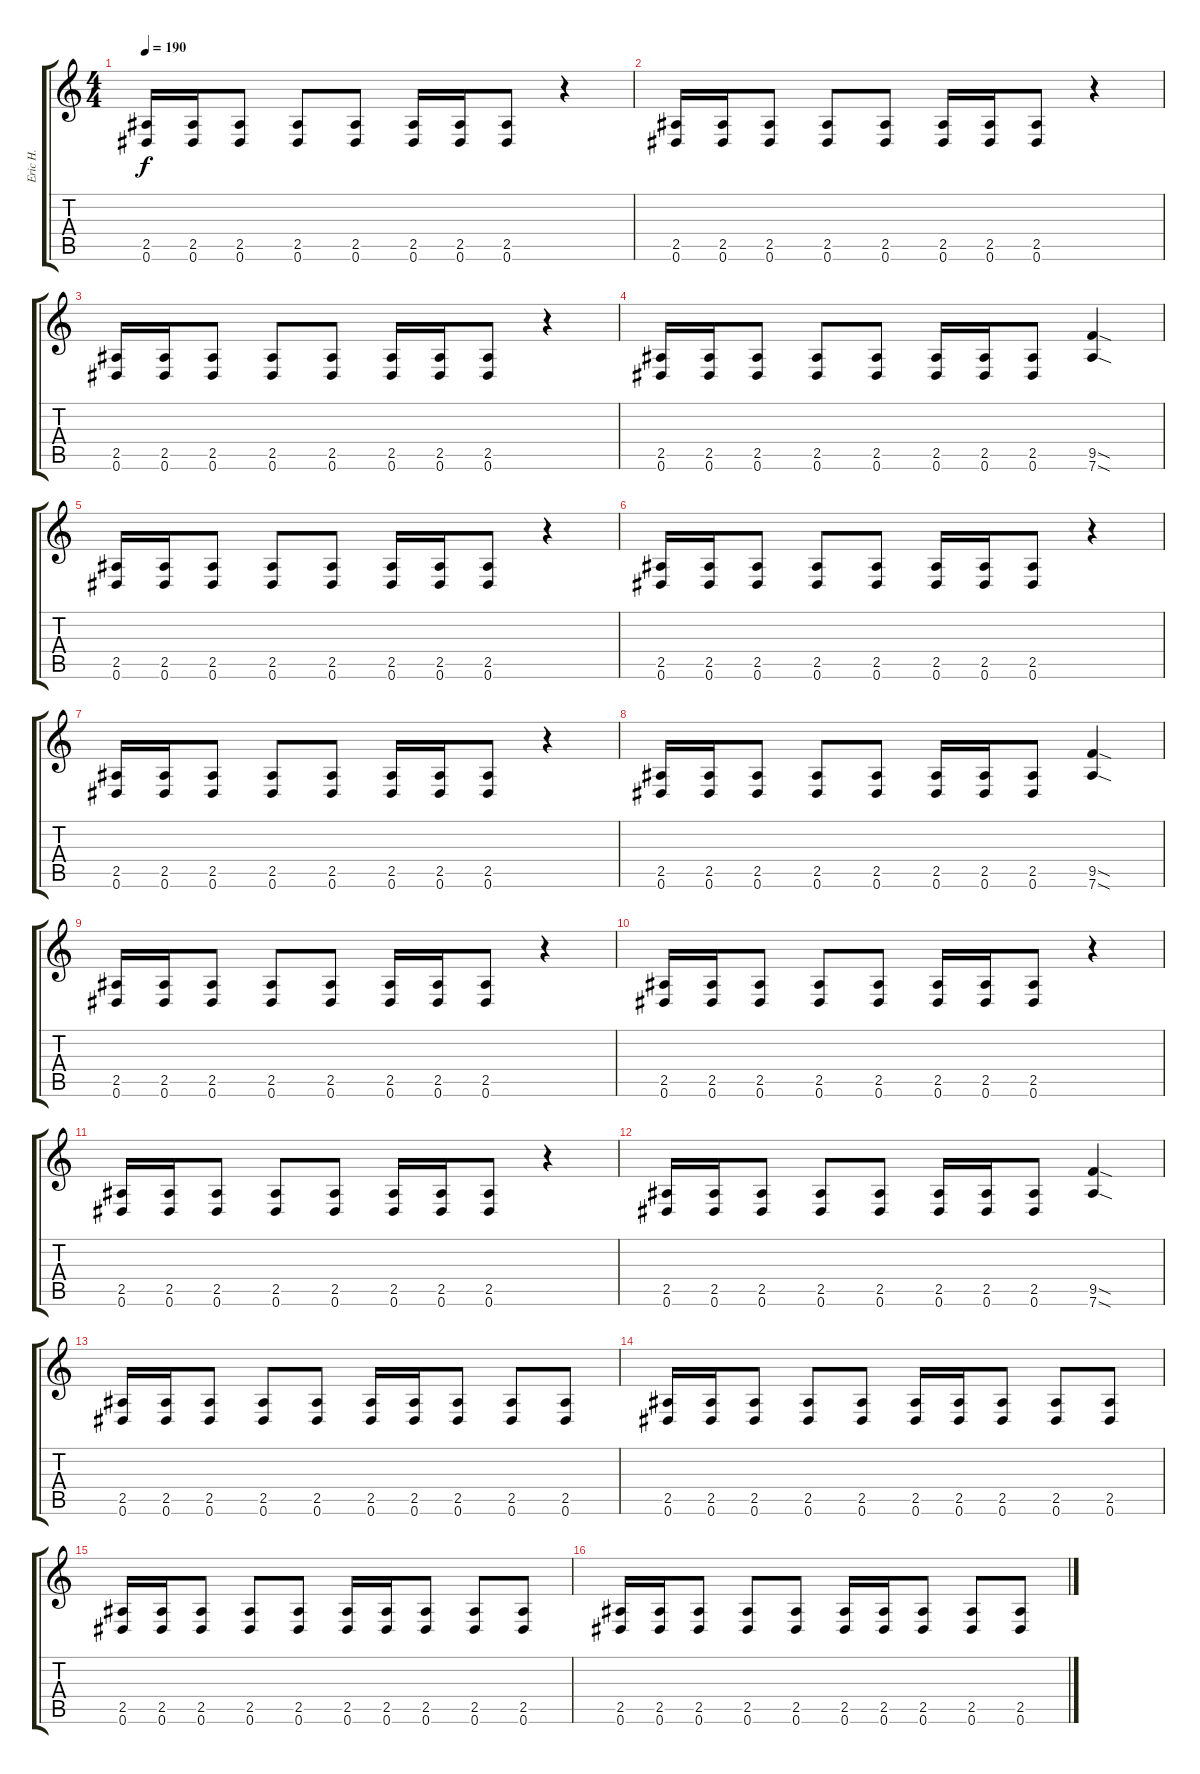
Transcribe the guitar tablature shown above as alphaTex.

\track ("Eric H." "Eric H.") {instrument distortionguitar}
\staff {score tabs}
\tuning (Eb4 Bb3 Gb3 Db3 Ab2 Eb2) {hide}
\ts (4 4)
\tempo 190
\clef g2
\ks c
(2.5 0.6).16{dy f instrument distortionguitar} (2.5 0.6).16 (2.5 0.6).8 (2.5 0.6).8 (2.5 0.6).8 (2.5 0.6).16 (2.5 0.6).16 (2.5 0.6).8 r.4 |
(2.5 0.6).16 (2.5 0.6).16 (2.5 0.6).8 (2.5 0.6).8 (2.5 0.6).8 (2.5 0.6).16 (2.5 0.6).16 (2.5 0.6).8 r.4 |
(2.5 0.6).16 (2.5 0.6).16 (2.5 0.6).8 (2.5 0.6).8 (2.5 0.6).8 (2.5 0.6).16 (2.5 0.6).16 (2.5 0.6).8 r.4 |
(2.5 0.6).16 (2.5 0.6).16 (2.5 0.6).8 (2.5 0.6).8 (2.5 0.6).8 (2.5 0.6).16 (2.5 0.6).16 (2.5 0.6).8 (9.5{sod} 7.6{sod}).4 |
(2.5 0.6).16 (2.5 0.6).16 (2.5 0.6).8 (2.5 0.6).8 (2.5 0.6).8 (2.5 0.6).16 (2.5 0.6).16 (2.5 0.6).8 r.4 |
(2.5 0.6).16 (2.5 0.6).16 (2.5 0.6).8 (2.5 0.6).8 (2.5 0.6).8 (2.5 0.6).16 (2.5 0.6).16 (2.5 0.6).8 r.4 |
(2.5 0.6).16 (2.5 0.6).16 (2.5 0.6).8 (2.5 0.6).8 (2.5 0.6).8 (2.5 0.6).16 (2.5 0.6).16 (2.5 0.6).8 r.4 |
(2.5 0.6).16 (2.5 0.6).16 (2.5 0.6).8 (2.5 0.6).8 (2.5 0.6).8 (2.5 0.6).16 (2.5 0.6).16 (2.5 0.6).8 (9.5{sod} 7.6{sod}).4 |
(2.5 0.6).16 (2.5 0.6).16 (2.5 0.6).8 (2.5 0.6).8 (2.5 0.6).8 (2.5 0.6).16 (2.5 0.6).16 (2.5 0.6).8 r.4 |
(2.5 0.6).16 (2.5 0.6).16 (2.5 0.6).8 (2.5 0.6).8 (2.5 0.6).8 (2.5 0.6).16 (2.5 0.6).16 (2.5 0.6).8 r.4 |
(2.5 0.6).16 (2.5 0.6).16 (2.5 0.6).8 (2.5 0.6).8 (2.5 0.6).8 (2.5 0.6).16 (2.5 0.6).16 (2.5 0.6).8 r.4 |
(2.5 0.6).16 (2.5 0.6).16 (2.5 0.6).8 (2.5 0.6).8 (2.5 0.6).8 (2.5 0.6).16 (2.5 0.6).16 (2.5 0.6).8 (9.5{sod} 7.6{sod}).4 |
(2.5 0.6).16 (2.5 0.6).16 (2.5 0.6).8 (2.5 0.6).8 (2.5 0.6).8 (2.5 0.6).16 (2.5 0.6).16 (2.5 0.6).8 (2.5 0.6).8 (2.5 0.6).8 |
(2.5 0.6).16 (2.5 0.6).16 (2.5 0.6).8 (2.5 0.6).8 (2.5 0.6).8 (2.5 0.6).16 (2.5 0.6).16 (2.5 0.6).8 (2.5 0.6).8 (2.5 0.6).8 |
(2.5 0.6).16 (2.5 0.6).16 (2.5 0.6).8 (2.5 0.6).8 (2.5 0.6).8 (2.5 0.6).16 (2.5 0.6).16 (2.5 0.6).8 (2.5 0.6).8 (2.5 0.6).8 |
(2.5 0.6).16 (2.5 0.6).16 (2.5 0.6).8 (2.5 0.6).8 (2.5 0.6).8 (2.5 0.6).16 (2.5 0.6).16 (2.5 0.6).8 (2.5 0.6).8 (2.5 0.6).8
